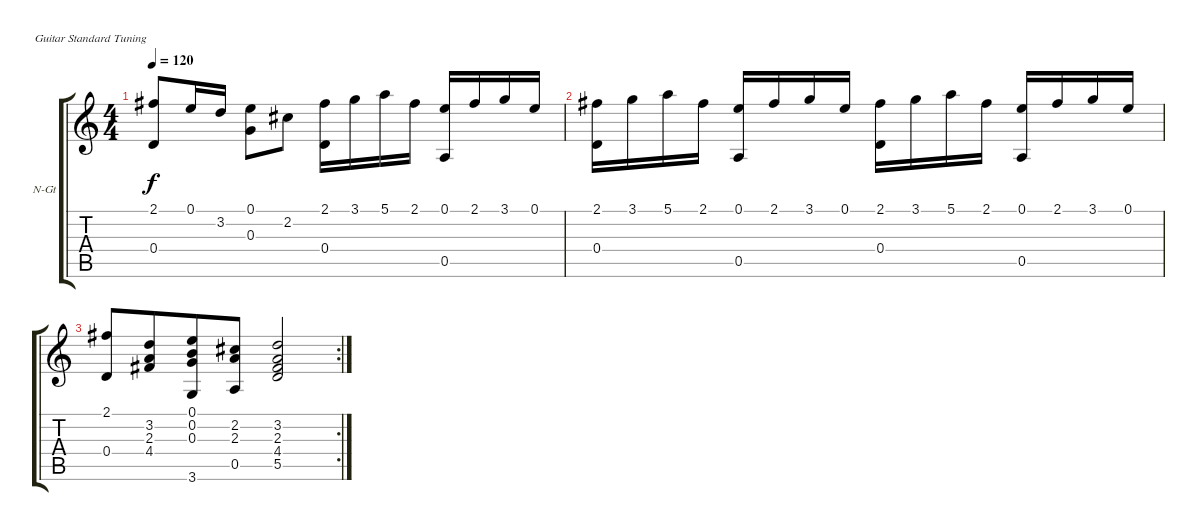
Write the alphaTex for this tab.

\defaultSystemsLayout 4
\bracketExtendMode groupsimilarinstruments
\firstSystemTrackNameOrientation horizontal
\otherSystemsTrackNameOrientation horizontal
\track ("Nylon Guitar" "N-Gt") {instrument acousticguitarnylon}
\staff {score tabs}
\tuning (E4 B3 G3 D3 A2 E2)
\ts (4 4)
\tempo 120
\clef g2
\ks c
(2.1 0.4).8{dy f} 0.1.16 3.2.16 (0.1 0.3).8 2.2.8 (2.1 0.4).16 3.1.16 5.1.16 2.1.16 (0.1 0.5).16 2.1.16 3.1.16 0.1.16 |
(2.1 0.4).16 3.1.16 5.1.16 2.1.16 (0.1 0.5).16 2.1.16 3.1.16 0.1.16 (2.1 0.4).16 3.1.16 5.1.16 2.1.16 (0.1 0.5).16 2.1.16 3.1.16 0.1.16 |
\rc 2
(2.1 0.4).8{beam merge} (3.2 2.3 4.4).8{beam merge} (0.1 0.2 0.3 3.6).8{beam merge} (2.2 2.3 0.5).8 (3.2 2.3 4.4 5.5).2
